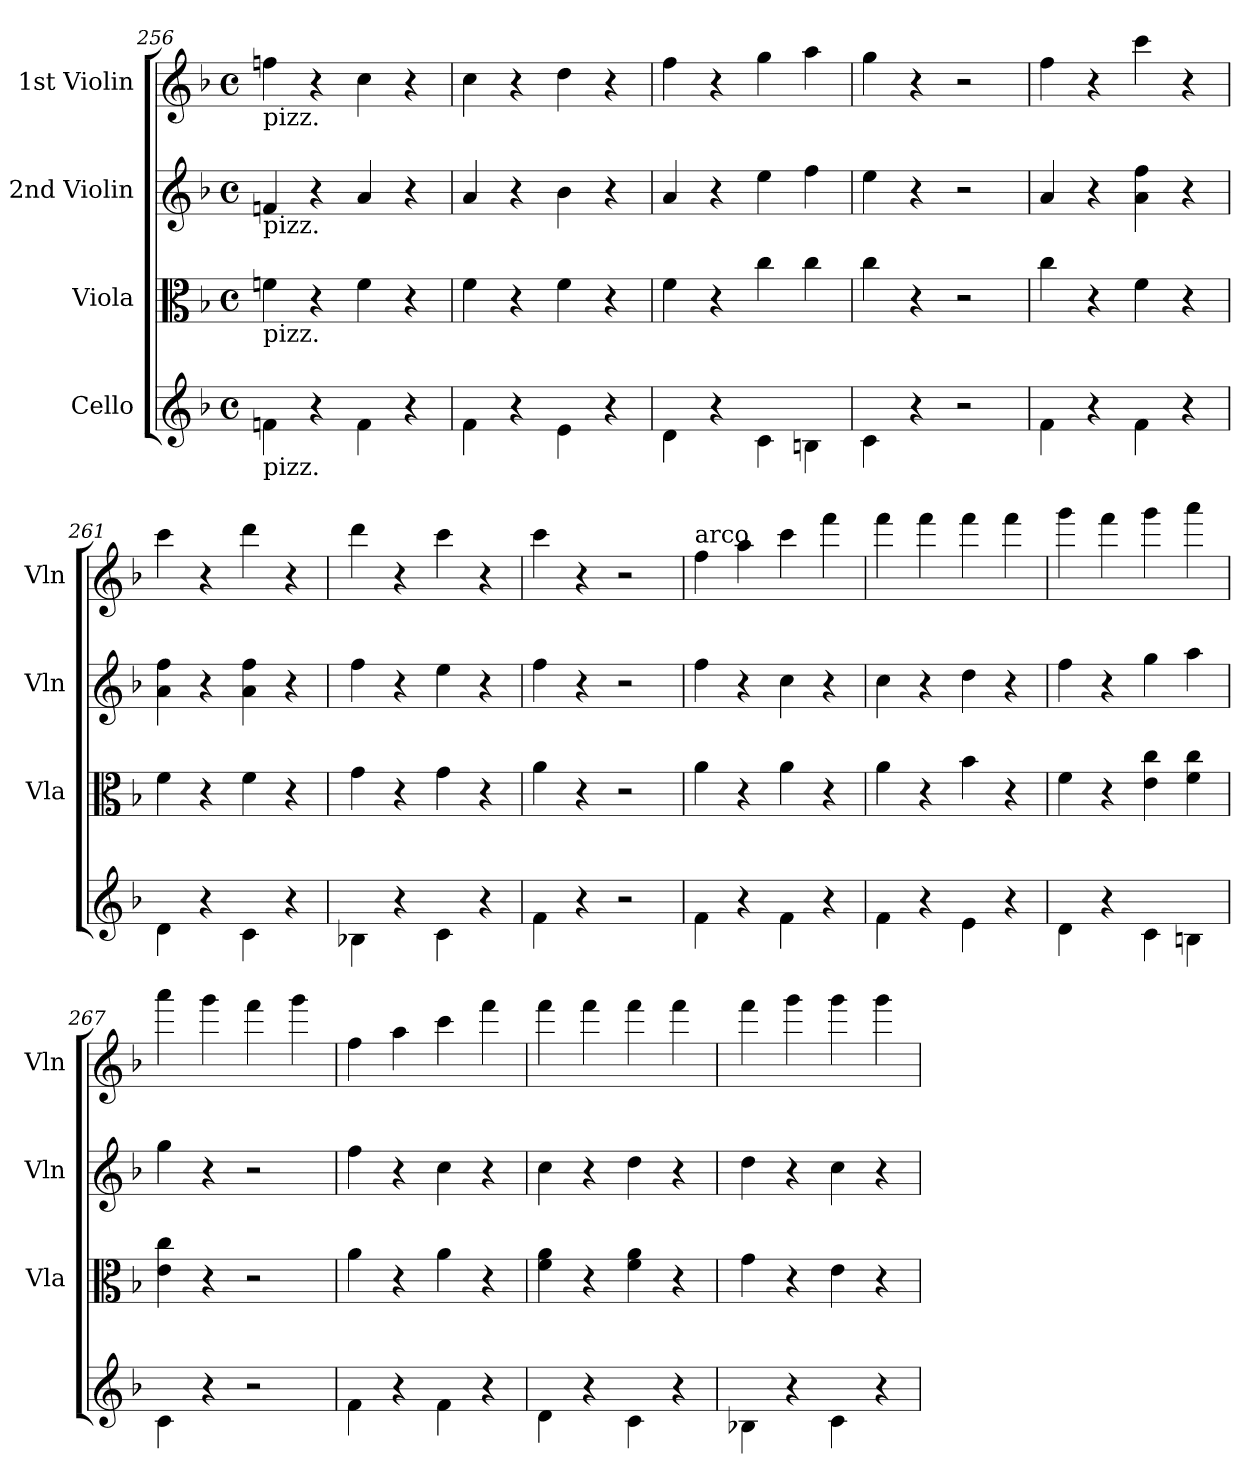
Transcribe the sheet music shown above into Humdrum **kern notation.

**kern	**kern	**kern	**kern
*part4	*part3	*part2	*part1
*staff4	*staff3	*staff2	*staff1
*I"Cello	*I"Viola	*I"2nd Violin	*I"1st Violin
*	*I'Vla	*I'Vln	*I'Vln
*clefG2	*clefC3	*clefG2	*clefG2
*k[b-]	*k[b-]	*k[b-]	*k[b-]
*F:	*F:	*F:	*F:
*M4/4	*M4/4	*M4/4	*M4/4
*met(c)	*met(c)	*met(c)	*met(c)
=256	=256	=256	=256
!	!	!	!LO:TX:b:t=pizz.
!	!	!LO:TX:b:t=pizz.	!
!	!LO:TX:b:t=pizz.	!	!
!LO:TX:b:t=pizz.	!	!	!
4fn\	4fn\	4fn/	4ffn\
4r	4r	4r	4r
4f\	4f\	4a/	4cc\
4r	4r	4r	4r
!!LO:LB:g=z
=257	=257	=257	=257
4f\	4f\	4a/	4cc\
4r	4r	4r	4r
4e\	4f\	4b-\	4dd\
4r	4r	4r	4r
=258	=258	=258	=258
4d\	4f\	4a/	4ff\
4r	4r	4r	4r
4c\	4cc\	4ee\	4gg\
4Bn\	4cc\	4ff\	4aa\
=259	=259	=259	=259
4c\	4cc\	4ee\	4gg\
4r	4r	4r	4r
2r	2r	2r	2r
=260	=260	=260	=260
4f\	4cc\	4a/	4ff\
4r	4r	4r	4r
4f\	4f\	4a\ 4ff\	4ccc\
4r	4r	4r	4r
=261	=261	=261	=261
4d\	4f\	4a\ 4ff\	4ccc\
4r	4r	4r	4r
4c\	4f\	4a\ 4ff\	4ddd\
4r	4r	4r	4r
=262	=262	=262	=262
4B-X\	4g\	4ff\	4ddd\
4r	4r	4r	4r
4c\	4g\	4ee\	4ccc\
4r	4r	4r	4r
!!LO:PB:g=z
=263	=263	=263	=263
4f\	4a\	4ff\	4ccc\
4r	4r	4r	4r
2r	2r	2r	2r
=264	=264	=264	=264
!	!	!	!LO:TX:a:t=arco
4f\	4a\	4ff\	4ff\
4r	4r	4r	4aa\
4f\	4a\	4cc\	4ccc\
4r	4r	4r	4fff\
=265	=265	=265	=265
4f\	4a\	4cc\	4fff\
4r	4r	4r	4fff\
4e\	4b-\	4dd\	4fff\
4r	4r	4r	4fff\
=266	=266	=266	=266
4d\	4f\	4ff\	4ggg\
4r	4r	4r	4fff\
4c\	4e\ 4cc\	4gg\	4ggg\
4Bn\	4f\ 4cc\	4aa\	4aaa\
=267	=267	=267	=267
4c\	4e\ 4cc\	4gg\	4aaa\
4r	4r	4r	4ggg\
2r	2r	2r	4fff\
.	.	.	4ggg\
=268	=268	=268	=268
4f\	4a\	4ff\	4ff\
4r	4r	4r	4aa\
4f\	4a\	4cc\	4ccc\
4r	4r	4r	4fff\
!!LO:LB:g=z
=269	=269	=269	=269
4d\	4f\ 4a\	4cc\	4fff\
4r	4r	4r	4fff\
4c\	4f\ 4a\	4dd\	4fff\
4r	4r	4r	4fff\
=270	=270	=270	=270
4B-X\	4g\	4dd\	4fff\
4r	4r	4r	4ggg\
4c\	4e\	4cc\	4ggg\
4r	4r	4r	4ggg\
=	=	=	=
*-	*-	*-	*-
